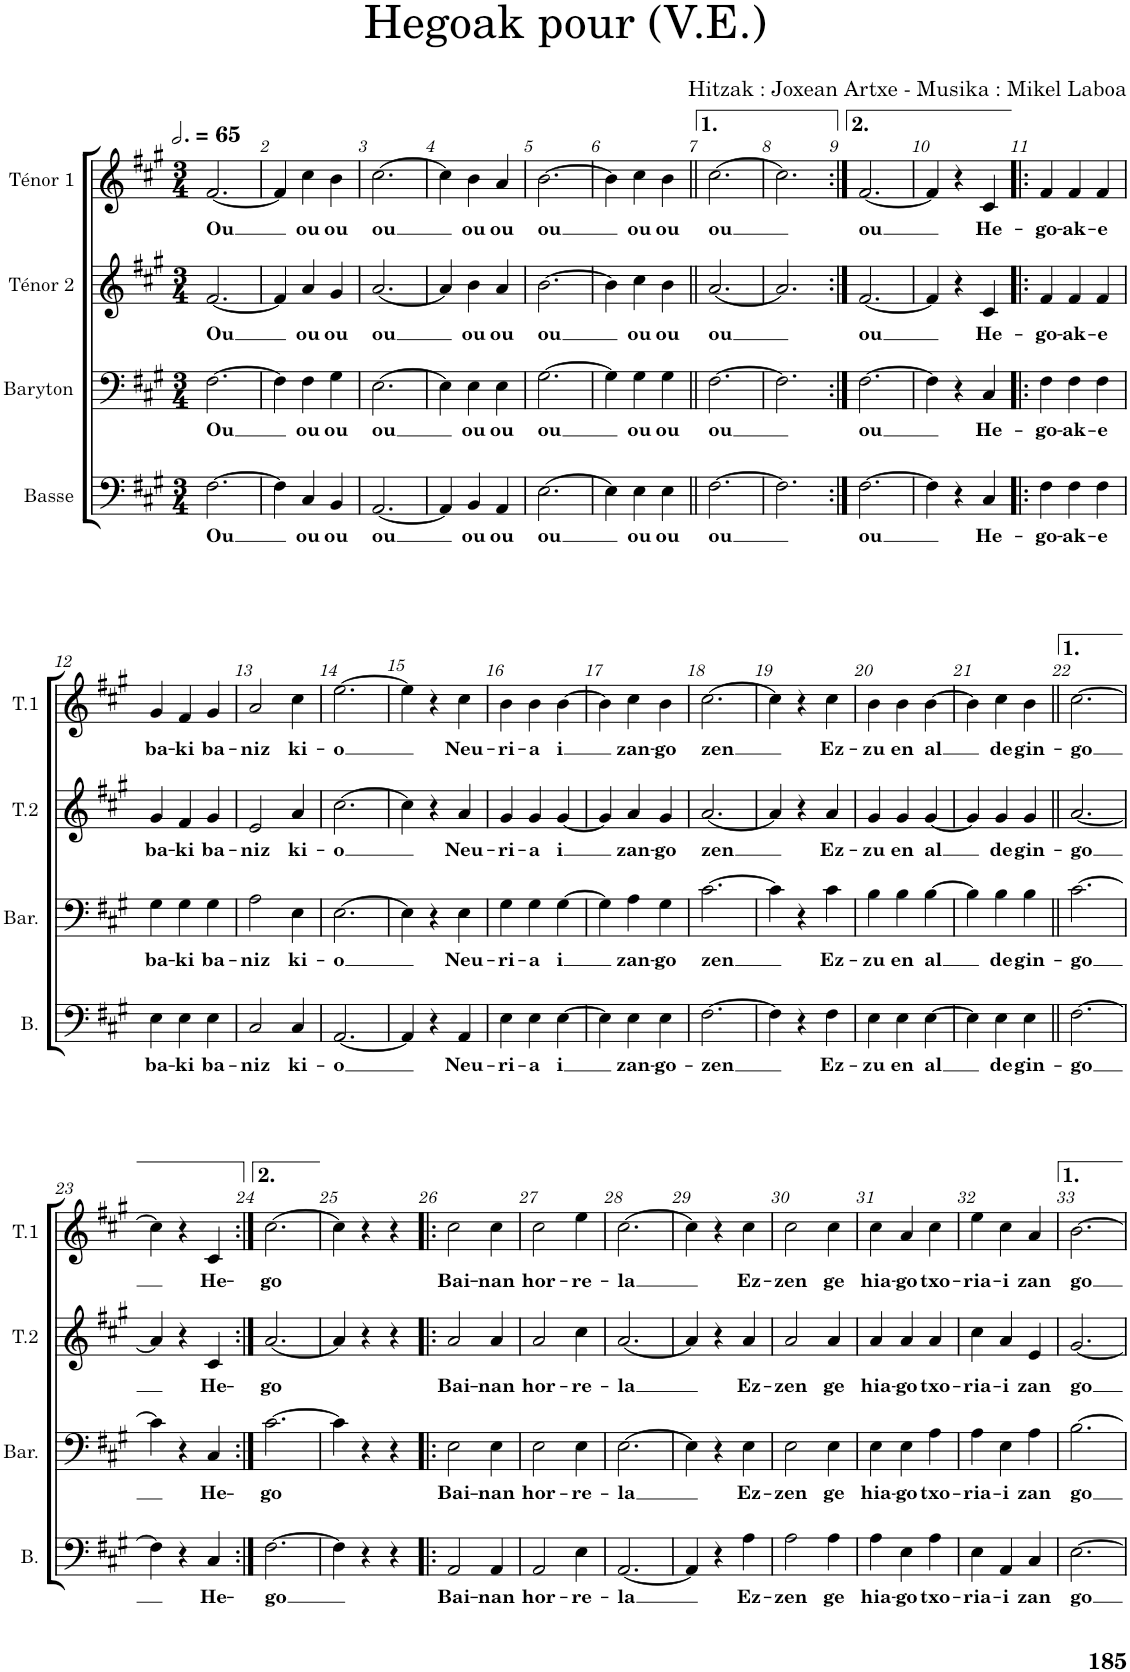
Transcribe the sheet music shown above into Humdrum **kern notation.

**kern	**text	**kern	**text	**kern	**text	**kern	**text
*part4	*part4	*part3	*part3	*part2	*part2	*part1	*part1
*staff4	*staff4	*staff3	*staff3	*staff2	*staff2	*staff1	*staff1
*I"Basse	*	*I"Baryton	*	*I"Ténor 2	*	*I"Ténor 1	*
*I'B.	*	*I'Bar.	*	*I'T.2	*	*I'T.1	*
*clefF4	*	*clefF4	*	*clefG2	*	*clefG2	*
*k[f#c#g#]	*	*k[f#c#g#]	*	*k[f#c#g#]	*	*k[f#c#g#]	*
*M3/4	*	*M3/4	*	*M3/4	*	*M3/4	*
*MM195	*	*MM195	*	*MM195	*	*MM195	*
=1	=1	=1	=1	=1	=1	=1	=1
!	!LO:LY:b	!	!LO:LY:b	!	!LO:LY:b	!	!LO:LY:b
[2.F#\	-Ou	[2.F#\	-Ou	[2.f#/	-Ou	[2.f#/	-Ou
=2	=2	=2	=2	=2	=2	=2	=2
4F#\]	.	4F#\]	.	4f#/]	.	4f#/]	.
!	!LO:LY:b	!	!LO:LY:b	!	!LO:LY:b	!	!LO:LY:b
4C#/	ou	4F#\	ou	4a/	ou	4cc#\	ou
!	!LO:LY:b	!	!LO:LY:b	!	!LO:LY:b	!	!LO:LY:b
4BB/	ou	4G#\	ou	4g#/	ou	4b\	ou
=3	=3	=3	=3	=3	=3	=3	=3
!	!LO:LY:b	!	!LO:LY:b	!	!LO:LY:b	!	!LO:LY:b
[2.AA/	-ou	[2.E\	-ou	[2.a/	-ou	[2.cc#\	-ou
=4	=4	=4	=4	=4	=4	=4	=4
4AA/]	.	4E\]	.	4a/]	.	4cc#\]	.
!	!LO:LY:b	!	!LO:LY:b	!	!LO:LY:b	!	!LO:LY:b
4BB/	ou	4E\	ou	4b\	ou	4b\	ou
!	!LO:LY:b	!	!LO:LY:b	!	!LO:LY:b	!	!LO:LY:b
4AA/	ou	4E\	ou	4a/	ou	4a/	ou
=5	=5	=5	=5	=5	=5	=5	=5
!	!LO:LY:b	!	!LO:LY:b	!	!LO:LY:b	!	!LO:LY:b
[2.E\	ou	[2.G#\	ou	[2.b\	ou	[2.b\	ou
=6	=6	=6	=6	=6	=6	=6	=6
4E\]	.	4G#\]	.	4b\]	.	4b\]	.
!	!LO:LY:b	!	!LO:LY:b	!	!LO:LY:b	!	!LO:LY:b
4E\	ou	4G#\	ou	4cc#\	ou	4cc#\	ou
!	!LO:LY:b	!	!LO:LY:b	!	!LO:LY:b	!	!LO:LY:b
4E\	ou	4G#\	ou	4b\	ou	4b\	ou
=7||	=7||	=7||	=7||	=7||	=7||	=7||	=7||
!	!LO:LY:b	!	!LO:LY:b	!	!LO:LY:b	!	!LO:LY:b
[2.F#\	-ou	[2.F#\	-ou	[2.a/	-ou	[2.cc#\	-ou
=8	=8	=8	=8	=8	=8	=8	=8
2.F#\]	.	2.F#\]	.	2.a/]	.	2.cc#\]	.
=9:|!	=9:|!	=9:|!	=9:|!	=9:|!	=9:|!	=9:|!	=9:|!
!	!LO:LY:b	!	!LO:LY:b	!	!LO:LY:b	!	!LO:LY:b
[2.F#\	ou	[2.F#\	ou	[2.f#/	ou	[2.f#/	ou
=10	=10	=10	=10	=10	=10	=10	=10
4F#\]	.	4F#\]	.	4f#/]	.	4f#/]	.
4r	.	4r	.	4r	.	4r	.
!	!LO:LY:b	!	!LO:LY:b	!	!LO:LY:b	!	!LO:LY:b
4C#/	He-	4C#/	He-	4c#/	He-	4c#/	He-
=11!|:	=11!|:	=11!|:	=11!|:	=11!|:	=11!|:	=11!|:	=11!|:
!	!LO:LY:b	!	!LO:LY:b	!	!LO:LY:b	!	!LO:LY:b
4F#\	-go-	4F#\	-go-	4f#/	-go-	4f#/	-go-
!	!LO:LY:b	!	!LO:LY:b	!	!LO:LY:b	!	!LO:LY:b
4F#\	-ak-	4F#\	-ak-	4f#/	-ak-	4f#/	-ak-
!	!LO:LY:b	!	!LO:LY:b	!	!LO:LY:b	!	!LO:LY:b
4F#\	-e	4F#\	-e	4f#/	-e	4f#/	-e
!!LO:LB:g=z
=12	=12	=12	=12	=12	=12	=12	=12
!	!LO:LY:b	!	!LO:LY:b	!	!LO:LY:b	!	!LO:LY:b
4E\	ba-	4G#\	ba-	4g#/	ba-	4g#/	ba-
!	!LO:LY:b	!	!LO:LY:b	!	!LO:LY:b	!	!LO:LY:b
4E\	-ki	4G#\	-ki	4f#/	-ki	4f#/	-ki
!	!LO:LY:b	!	!LO:LY:b	!	!LO:LY:b	!	!LO:LY:b
4E\	ba-	4G#\	ba-	4g#/	ba-	4g#/	ba-
=13	=13	=13	=13	=13	=13	=13	=13
!	!LO:LY:b	!	!LO:LY:b	!	!LO:LY:b	!	!LO:LY:b
2C#/	-niz	2A\	-niz	2e/	-niz	2a/	-niz
!	!LO:LY:b	!	!LO:LY:b	!	!LO:LY:b	!	!LO:LY:b
4C#/	ki-	4E\	ki-	4a/	ki-	4cc#\	ki-
=14	=14	=14	=14	=14	=14	=14	=14
!	!LO:LY:b	!	!LO:LY:b	!	!LO:LY:b	!	!LO:LY:b
[2.AA/	-o	[2.E\	-o	[2.cc#\	-o	[2.ee\	-o
=15	=15	=15	=15	=15	=15	=15	=15
4AA/]	.	4E\]	.	4cc#\]	.	4ee\]	.
4r	.	4r	.	4r	.	4r	.
!	!LO:LY:b	!	!LO:LY:b	!	!LO:LY:b	!	!LO:LY:b
4AA/	Neu-	4E\	Neu-	4a/	Neu-	4cc#\	Neu-
=16	=16	=16	=16	=16	=16	=16	=16
!	!LO:LY:b	!	!LO:LY:b	!	!LO:LY:b	!	!LO:LY:b
4E\	-ri-	4G#\	-ri-	4g#/	-ri-	4b\	-ri-
!	!LO:LY:b	!	!LO:LY:b	!	!LO:LY:b	!	!LO:LY:b
4E\	-a	4G#\	-a	4g#/	-a	4b\	-a
!	!LO:LY:b	!	!LO:LY:b	!	!LO:LY:b	!	!LO:LY:b
[4E\	i	[4G#\	i	[4g#/	i	[4b\	i
=17	=17	=17	=17	=17	=17	=17	=17
4E\]	.	4G#\]	.	4g#/]	.	4b\]	.
!	!LO:LY:b	!	!LO:LY:b	!	!LO:LY:b	!	!LO:LY:b
4E\	zan-	4A\	zan-	4a/	zan-	4cc#\	zan-
!	!LO:LY:b	!	!LO:LY:b	!	!LO:LY:b	!	!LO:LY:b
4E\	-go-	4G#\	-go	4g#/	-go	4b\	-go
=18	=18	=18	=18	=18	=18	=18	=18
!	!LO:LY:b	!	!LO:LY:b	!	!LO:LY:b	!	!LO:LY:b
[2.F#\	-zen	[2.c#\	-zen	[2.a/	-zen	[2.cc#\	-zen
=19	=19	=19	=19	=19	=19	=19	=19
4F#\]	.	4c#\]	.	4a/]	.	4cc#\]	.
4r	.	4r	.	4r	.	4r	.
!	!LO:LY:b	!	!LO:LY:b	!	!LO:LY:b	!	!LO:LY:b
4F#\	Ez-	4c#\	Ez-	4a/	Ez-	4cc#\	Ez-
=20	=20	=20	=20	=20	=20	=20	=20
!	!LO:LY:b	!	!LO:LY:b	!	!LO:LY:b	!	!LO:LY:b
4E\	-zu	4B\	-zu	4g#/	-zu	4b\	-zu
!	!LO:LY:b	!	!LO:LY:b	!	!LO:LY:b	!	!LO:LY:b
4E\	en	4B\	en	4g#/	en	4b\	en
!	!LO:LY:b	!	!LO:LY:b	!	!LO:LY:b	!	!LO:LY:b
[4E\	al	[4B\	al	[4g#/	al	[4b\	al
=21	=21	=21	=21	=21	=21	=21	=21
4E\]	.	4B\]	.	4g#/]	.	4b\]	.
!	!LO:LY:b	!	!LO:LY:b	!	!LO:LY:b	!	!LO:LY:b
4E\	de	4B\	de	4g#/	de	4cc#\	de
!	!LO:LY:b	!	!LO:LY:b	!	!LO:LY:b	!	!LO:LY:b
4E\	gin-	4B\	gin-	4g#/	gin-	4b\	gin-
=22||	=22||	=22||	=22||	=22||	=22||	=22||	=22||
!	!LO:LY:b	!	!LO:LY:b	!	!LO:LY:b	!	!LO:LY:b
[2.F#\	-go	[2.c#\	-go	[2.a/	-go	[2.cc#\	-go
!!LO:LB:g=z
=23	=23	=23	=23	=23	=23	=23	=23
4F#\]	.	4c#\]	.	4a/]	.	4cc#\]	.
4r	.	4r	.	4r	.	4r	.
!	!LO:LY:b	!	!LO:LY:b	!	!LO:LY:b	!	!LO:LY:b
4C#/	He-	4C#/	He-	4c#/	He-	4c#/	He-
=24:|!	=24:|!	=24:|!	=24:|!	=24:|!	=24:|!	=24:|!	=24:|!
!	!LO:LY:b	!	!LO:LY:b	!	!LO:LY:b	!	!LO:LY:b
[2.F#\	-go	[2.c#\	-go	[2.a/	-go	[2.cc#\	-go
=25	=25	=25	=25	=25	=25	=25	=25
4F#\]	.	4c#\]	.	4a/]	.	4cc#\]	.
4r	.	4r	.	4r	.	4r	.
4r	.	4r	.	4r	.	4r	.
=26!|:	=26!|:	=26!|:	=26!|:	=26!|:	=26!|:	=26!|:	=26!|:
!	!LO:LY:b	!	!LO:LY:b	!	!LO:LY:b	!	!LO:LY:b
2AA/	Bai-	2E\	Bai-	2a/	Bai-	2cc#\	Bai-
!	!LO:LY:b	!	!LO:LY:b	!	!LO:LY:b	!	!LO:LY:b
4AA/	-nan	4E\	-nan	4a/	-nan	4cc#\	-nan
=27	=27	=27	=27	=27	=27	=27	=27
!	!LO:LY:b	!	!LO:LY:b	!	!LO:LY:b	!	!LO:LY:b
2AA/	hor-	2E\	hor-	2a/	hor-	2cc#\	hor-
!	!LO:LY:b	!	!LO:LY:b	!	!LO:LY:b	!	!LO:LY:b
4E\	-re-	4E\	-re-	4cc#\	-re-	4ee\	-re-
=28	=28	=28	=28	=28	=28	=28	=28
!	!LO:LY:b	!	!LO:LY:b	!	!LO:LY:b	!	!LO:LY:b
[2.AA/	-la	[2.E\	-la	[2.a/	-la	[2.cc#\	-la
=29	=29	=29	=29	=29	=29	=29	=29
4AA/]	.	4E\]	.	4a/]	.	4cc#\]	.
4r	.	4r	.	4r	.	4r	.
!	!LO:LY:b	!	!LO:LY:b	!	!LO:LY:b	!	!LO:LY:b
4A\	Ez-	4E\	Ez-	4a/	Ez-	4cc#\	Ez-
=30	=30	=30	=30	=30	=30	=30	=30
!	!LO:LY:b	!	!LO:LY:b	!	!LO:LY:b	!	!LO:LY:b
2A\	-zen	2E\	-zen	2a/	-zen	2cc#\	-zen
!	!LO:LY:b	!	!LO:LY:b	!	!LO:LY:b	!	!LO:LY:b
4A\	ge	4E\	ge	4a/	ge	4cc#\	ge
=31	=31	=31	=31	=31	=31	=31	=31
!	!LO:LY:b	!	!LO:LY:b	!	!LO:LY:b	!	!LO:LY:b
4A\	hia-	4E\	hia-	4a/	hia-	4cc#\	hia-
!	!LO:LY:b	!	!LO:LY:b	!	!LO:LY:b	!	!LO:LY:b
4E\	-go	4E\	-go	4a/	-go	4a/	-go
!	!LO:LY:b	!	!LO:LY:b	!	!LO:LY:b	!	!LO:LY:b
4A\	txo-	4A\	txo-	4a/	txo-	4cc#\	txo-
=32	=32	=32	=32	=32	=32	=32	=32
!	!LO:LY:b	!	!LO:LY:b	!	!LO:LY:b	!	!LO:LY:b
4E\	-ria-	4A\	-ria-	4cc#\	-ria-	4ee\	-ria-
!	!LO:LY:b	!	!LO:LY:b	!	!LO:LY:b	!	!LO:LY:b
4AA/	-i	4E\	-i	4a/	-i	4cc#\	-i
!	!LO:LY:b	!	!LO:LY:b	!	!LO:LY:b	!	!LO:LY:b
4C#/	zan	4A\	zan	4e/	zan	4a/	zan
=33	=33	=33	=33	=33	=33	=33	=33
!	!LO:LY:b	!	!LO:LY:b	!	!LO:LY:b	!	!LO:LY:b
[2.E\	go	[2.B\	go	[2.g#/	go	[2.b\	go
=	=	=	=	=	=	=	=
*-	*-	*-	*-	*-	*-	*-	*-
